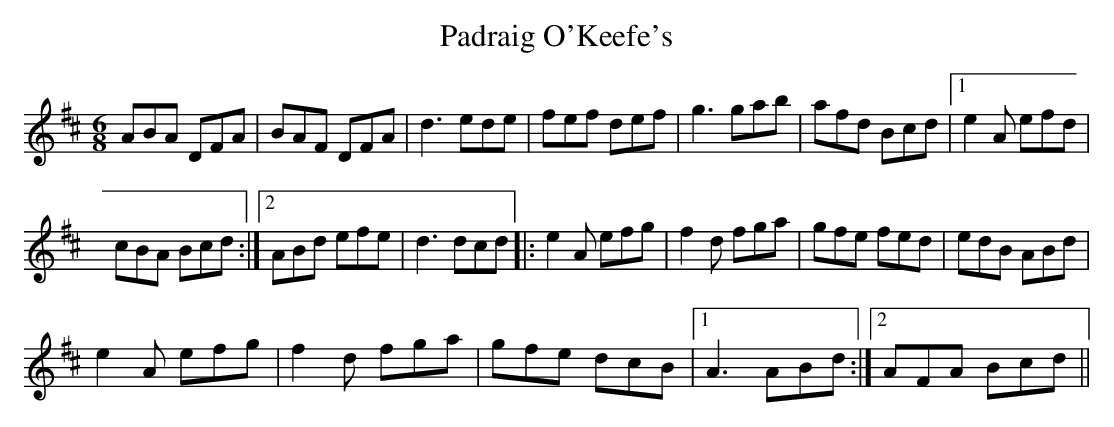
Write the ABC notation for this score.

X:1
T:Padraig O'Keefe's
M:6/8
K:D
ABA DFA|BAF DFA|d3 ede|fef def|g3 gab|afd Bcd|1 e2A efd|
cBA Bcd:|2 ABd efe|d3 dcd|:e2A efg|f2d fga|gfe fed|edB ABd|
e2A efg|f2d fga|gfe dcB|1 A3 ABd:|2 AFA Bcd||
